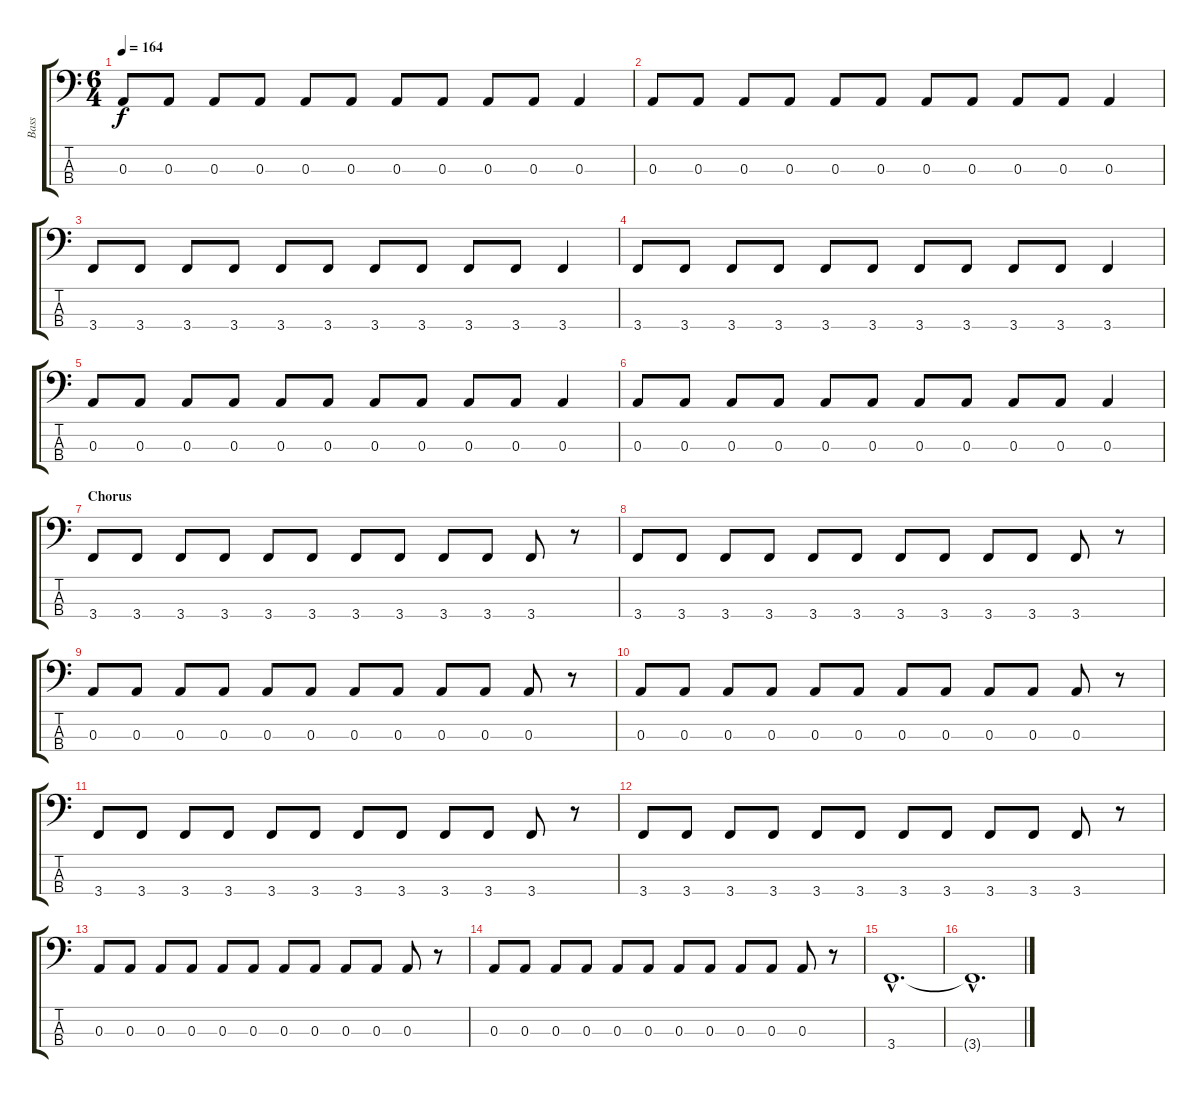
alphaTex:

\track ("Bass" "Bass") {instrument acousticbass}
\staff {score tabs}
\tuning (G2 D2 A1 D1) {hide}
\ts (6 4)
\tempo 164
\clef f4
\ks c
0.3.8{dy f} 0.3.8 0.3.8 0.3.8 0.3.8 0.3.8 0.3.8 0.3.8 0.3.8 0.3.8 0.3.4 |
0.3.8 0.3.8 0.3.8 0.3.8 0.3.8 0.3.8 0.3.8 0.3.8 0.3.8 0.3.8 0.3.4 |
3.4.8 3.4.8 3.4.8 3.4.8 3.4.8 3.4.8 3.4.8 3.4.8 3.4.8 3.4.8 3.4.4 |
3.4.8 3.4.8 3.4.8 3.4.8 3.4.8 3.4.8 3.4.8 3.4.8 3.4.8 3.4.8 3.4.4 |
0.3.8 0.3.8 0.3.8 0.3.8 0.3.8 0.3.8 0.3.8 0.3.8 0.3.8 0.3.8 0.3.4 |
0.3.8 0.3.8 0.3.8 0.3.8 0.3.8 0.3.8 0.3.8 0.3.8 0.3.8 0.3.8 0.3.4 |
\section ("" "Chorus")
3.4.8 3.4.8 3.4.8 3.4.8 3.4.8 3.4.8 3.4.8 3.4.8 3.4.8 3.4.8 3.4.8 r.8 |
3.4.8 3.4.8 3.4.8 3.4.8 3.4.8 3.4.8 3.4.8 3.4.8 3.4.8 3.4.8 3.4.8 r.8 |
0.3.8 0.3.8 0.3.8 0.3.8 0.3.8 0.3.8 0.3.8 0.3.8 0.3.8 0.3.8 0.3.8 r.8 |
0.3.8 0.3.8 0.3.8 0.3.8 0.3.8 0.3.8 0.3.8 0.3.8 0.3.8 0.3.8 0.3.8 r.8 |
3.4.8 3.4.8 3.4.8 3.4.8 3.4.8 3.4.8 3.4.8 3.4.8 3.4.8 3.4.8 3.4.8 r.8 |
3.4.8 3.4.8 3.4.8 3.4.8 3.4.8 3.4.8 3.4.8 3.4.8 3.4.8 3.4.8 3.4.8 r.8 |
0.3.8 0.3.8 0.3.8 0.3.8 0.3.8 0.3.8 0.3.8 0.3.8 0.3.8 0.3.8 0.3.8 r.8 |
0.3.8 0.3.8 0.3.8 0.3.8 0.3.8 0.3.8 0.3.8 0.3.8 0.3.8 0.3.8 0.3.8 r.8 |
3.4{hac}.1{d} |
3.4{hac t}.1{d}
